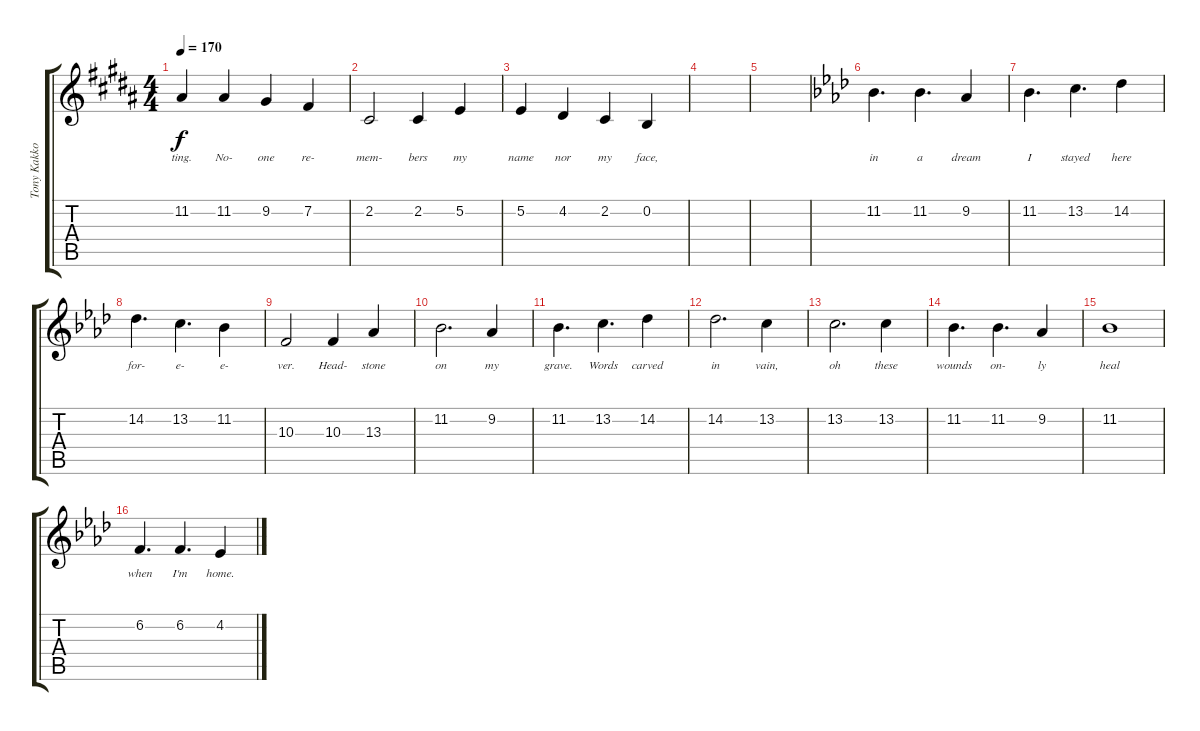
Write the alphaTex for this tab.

\track ("Tony Kakko (Vocals and Misc. Synth Effec" "Tony Kakko") {instrument choiraahs}
\staff {score tabs}
\tuning (E4 B3 G3 D3 A2 E2) {hide}
\ts (4 4)
\tempo 170
\clef g2
\ks b
11.2.4{lyrics (0 "ting.") lyrics (1 "") lyrics (2 "") lyrics (3 "") lyrics (4 "") dy f} 11.2.4{lyrics (0 "No-") lyrics (1 "") lyrics (2 "") lyrics (3 "") lyrics (4 "")} 9.2.4{lyrics (0 "one") lyrics (1 "") lyrics (2 "") lyrics (3 "") lyrics (4 "")} 7.2.4{lyrics (0 "re-") lyrics (1 "") lyrics (2 "") lyrics (3 "") lyrics (4 "")} |
2.2.2{lyrics (0 "mem-") lyrics (1 "") lyrics (2 "") lyrics (3 "") lyrics (4 "")} 2.2.4{lyrics (0 "bers") lyrics (1 "") lyrics (2 "") lyrics (3 "") lyrics (4 "")} 5.2.4{lyrics (0 "my") lyrics (1 "") lyrics (2 "") lyrics (3 "") lyrics (4 "")} |
5.2.4{lyrics (0 "name") lyrics (1 "") lyrics (2 "") lyrics (3 "") lyrics (4 "")} 4.2.4{lyrics (0 "nor") lyrics (1 "") lyrics (2 "") lyrics (3 "") lyrics (4 "")} 2.2.4{lyrics (0 "my") lyrics (1 "") lyrics (2 "") lyrics (3 "") lyrics (4 "")} 0.2.4{lyrics (0 "face,") lyrics (1 "") lyrics (2 "") lyrics (3 "") lyrics (4 "")} |
|
|
\ks ab
11.2.4{d lyrics (0 "in") lyrics (1 "") lyrics (2 "") lyrics (3 "") lyrics (4 "")} 11.2.4{d lyrics (0 "a") lyrics (1 "") lyrics (2 "") lyrics (3 "") lyrics (4 "")} 9.2.4{lyrics (0 "dream") lyrics (1 "") lyrics (2 "") lyrics (3 "") lyrics (4 "")} |
11.2.4{d lyrics (0 "I") lyrics (1 "") lyrics (2 "") lyrics (3 "") lyrics (4 "")} 13.2.4{d lyrics (0 "stayed") lyrics (1 "") lyrics (2 "") lyrics (3 "") lyrics (4 "")} 14.2.4{lyrics (0 "here") lyrics (1 "") lyrics (2 "") lyrics (3 "") lyrics (4 "")} |
14.2.4{d lyrics (0 "for-") lyrics (1 "") lyrics (2 "") lyrics (3 "") lyrics (4 "")} 13.2.4{d lyrics (0 "e-") lyrics (1 "") lyrics (2 "") lyrics (3 "") lyrics (4 "")} 11.2.4{lyrics (0 "e-") lyrics (1 "") lyrics (2 "") lyrics (3 "") lyrics (4 "")} |
10.3.2{lyrics (0 "ver.") lyrics (1 "") lyrics (2 "") lyrics (3 "") lyrics (4 "")} 10.3.4{lyrics (0 "Head-") lyrics (1 "") lyrics (2 "") lyrics (3 "") lyrics (4 "")} 13.3.4{lyrics (0 "stone") lyrics (1 "") lyrics (2 "") lyrics (3 "") lyrics (4 "")} |
11.2.2{d lyrics (0 "on") lyrics (1 "") lyrics (2 "") lyrics (3 "") lyrics (4 "")} 9.2.4{lyrics (0 "my") lyrics (1 "") lyrics (2 "") lyrics (3 "") lyrics (4 "")} |
11.2.4{d lyrics (0 "grave.") lyrics (1 "") lyrics (2 "") lyrics (3 "") lyrics (4 "")} 13.2.4{d lyrics (0 "Words") lyrics (1 "") lyrics (2 "") lyrics (3 "") lyrics (4 "")} 14.2.4{lyrics (0 "carved") lyrics (1 "") lyrics (2 "") lyrics (3 "") lyrics (4 "")} |
14.2.2{d lyrics (0 "in") lyrics (1 "") lyrics (2 "") lyrics (3 "") lyrics (4 "")} 13.2.4{lyrics (0 "vain,") lyrics (1 "") lyrics (2 "") lyrics (3 "") lyrics (4 "")} |
13.2.2{d lyrics (0 "oh") lyrics (1 "") lyrics (2 "") lyrics (3 "") lyrics (4 "")} 13.2.4{lyrics (0 "these") lyrics (1 "") lyrics (2 "") lyrics (3 "") lyrics (4 "")} |
11.2.4{d lyrics (0 "wounds") lyrics (1 "") lyrics (2 "") lyrics (3 "") lyrics (4 "")} 11.2.4{d lyrics (0 "on-") lyrics (1 "") lyrics (2 "") lyrics (3 "") lyrics (4 "")} 9.2.4{lyrics (0 "ly") lyrics (1 "") lyrics (2 "") lyrics (3 "") lyrics (4 "")} |
11.2.1{lyrics (0 "heal") lyrics (1 "") lyrics (2 "") lyrics (3 "") lyrics (4 "")} |
6.2.4{d lyrics (0 "when") lyrics (1 "") lyrics (2 "") lyrics (3 "") lyrics (4 "")} 6.2.4{d lyrics (0 "I'm") lyrics (1 "") lyrics (2 "") lyrics (3 "") lyrics (4 "")} 4.2.4{lyrics (0 "home.") lyrics (1 "") lyrics (2 "") lyrics (3 "") lyrics (4 "")}
